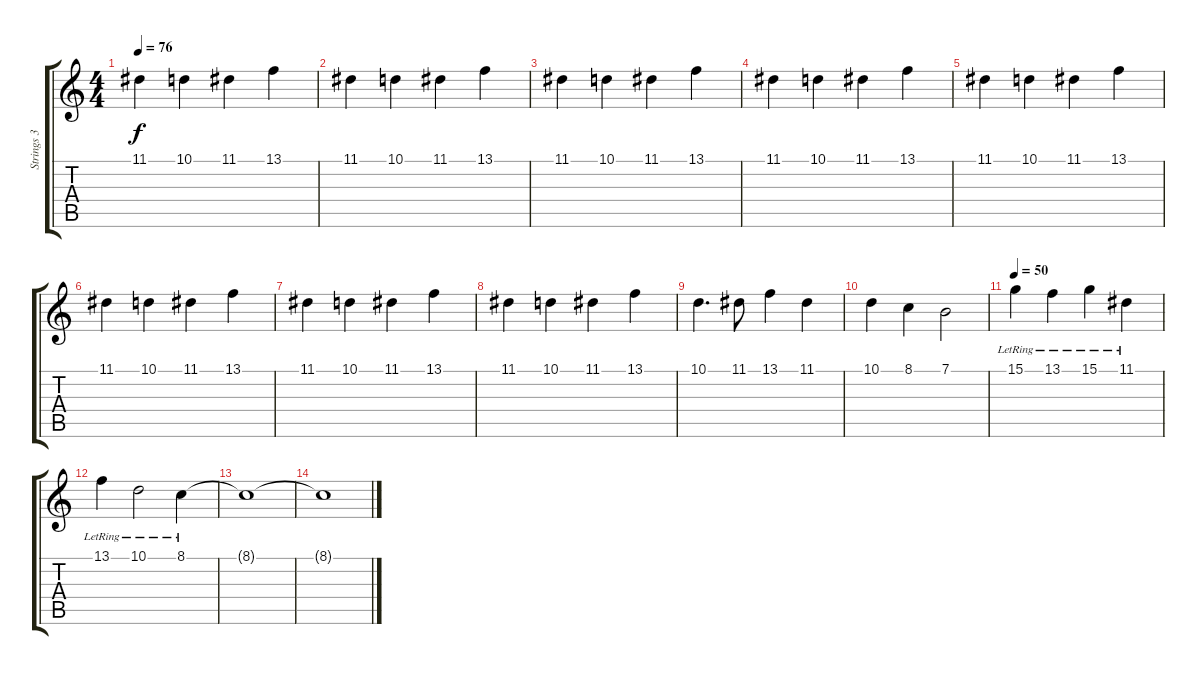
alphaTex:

\track ("Strings 3" "Strings 3") {instrument stringensemble2}
\staff {score tabs}
\tuning (E4 B3 G3 D3 A2 E2) {hide}
\ts (4 4)
\tempo 76
\clef g2
\ks c
11.1.4{dy f} 10.1.4 11.1.4 13.1.4 |
11.1.4 10.1.4 11.1.4 13.1.4 |
11.1.4 10.1.4 11.1.4 13.1.4 |
11.1.4 10.1.4 11.1.4 13.1.4 |
11.1.4 10.1.4 11.1.4 13.1.4 |
11.1.4 10.1.4 11.1.4 13.1.4 |
11.1.4 10.1.4 11.1.4 13.1.4 |
11.1.4 10.1.4 11.1.4 13.1.4 |
10.1.4{d} 11.1.8 13.1.4 11.1.4 |
10.1.4 8.1.4 7.1.2 |
\tempo 50
15.1{lr}.4 13.1{lr}.4 15.1{lr}.4 11.1{lr}.4 |
13.1{lr}.4 10.1{lr}.2 8.1{lr}.4 |
8.1{t}.1 |
8.1{t}.1
